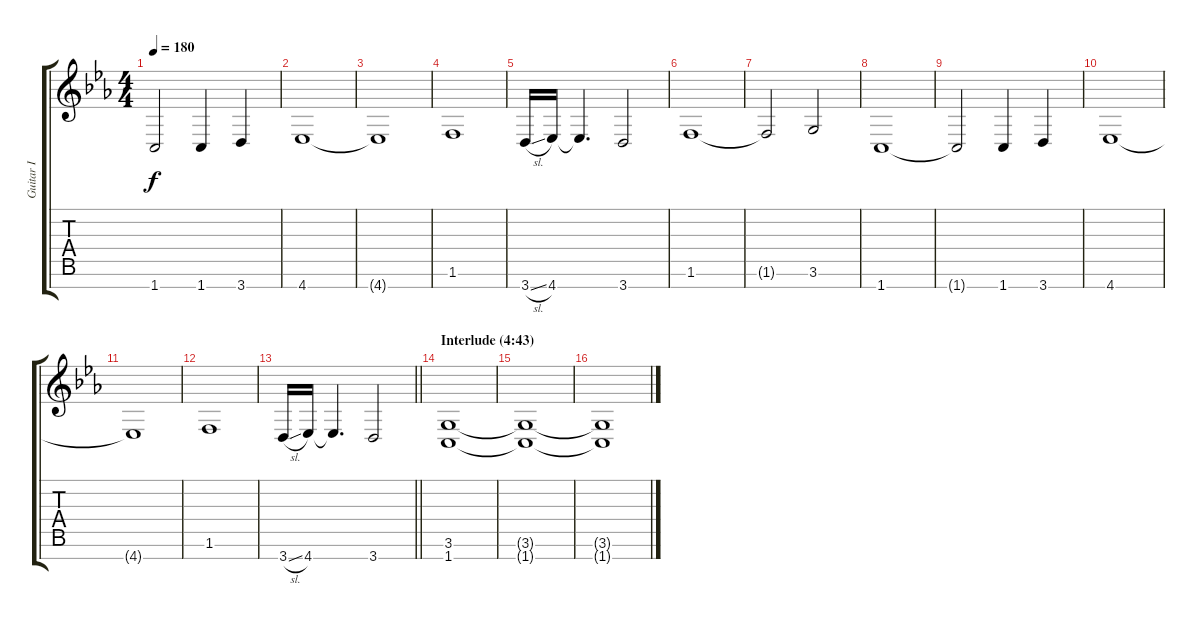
\track ("Guitar I" "Guitar I") {instrument distortionguitar}
\staff {score tabs}
\tuning (E4 B3 G3 D3 A2 E2 B1) {hide}
\ts (4 4)
\tempo 180
\clef g2
\ks cminor
1.7{t}.2{dy f} 1.7.4 3.7.4 |
4.7.1 |
4.7{t}.1 |
1.6.1 |
3.7{sl}.16 4.7.16 4.7{t}.4{d} 3.7.2 |
1.6.1 |
1.6{t}.2 3.6.2 |
1.7.1 |
1.7{t}.2 1.7.4 3.7.4 |
4.7.1 |
4.7{t}.1 |
1.6.1 |
\barLineRight lightlight
3.7{sl}.16 4.7.16 4.7{t}.4{d} 3.7.2 |
\section ("" "Interlude (4:43)")
(3.6 1.7).1{volume 8} |
(3.6{t} 1.7{t}).1 |
(3.6{t} 1.7{t}).1
